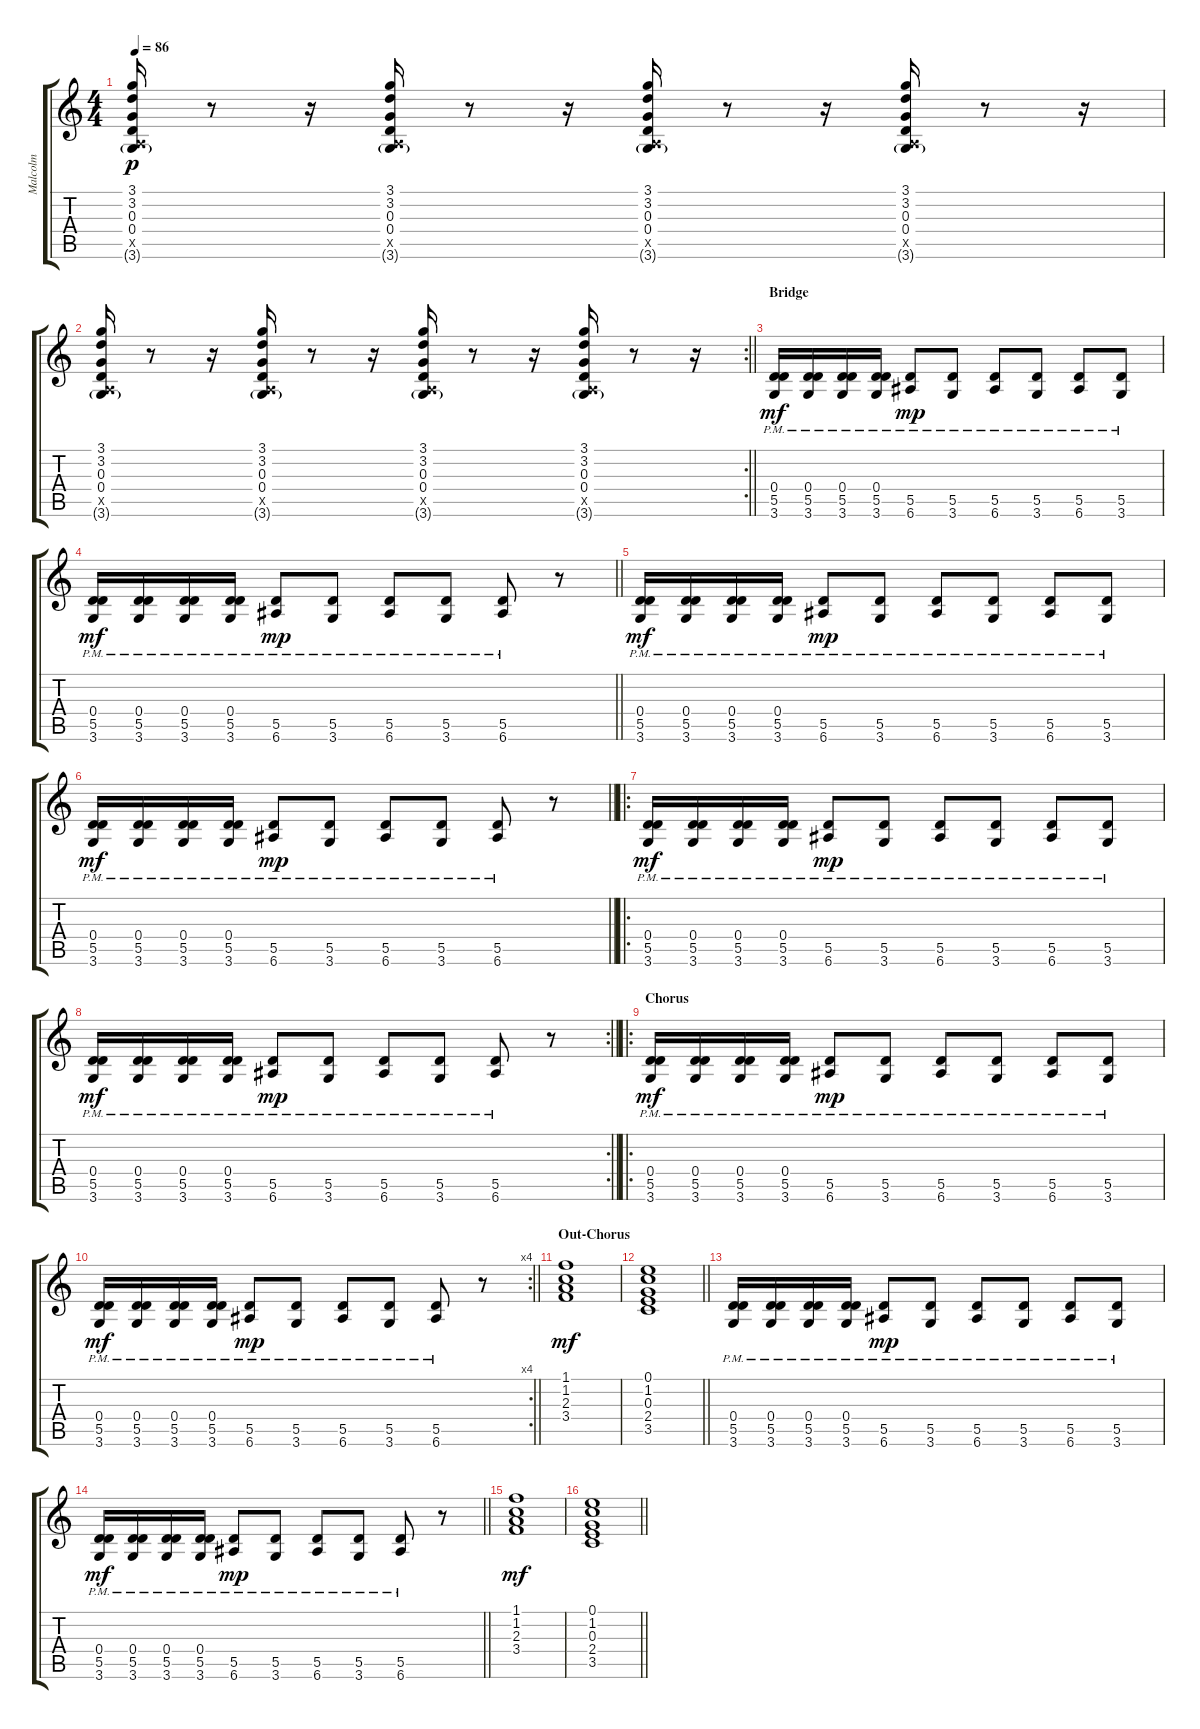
\track ("Malcolm" "Malcolm") {instrument overdrivenguitar}
\staff {score tabs}
\tuning (E4 B3 G3 D3 A2 E2) {hide}
\ts (4 4)
\tempo 86
\clef g2
\ks c
(3.1 3.2 0.3 0.4 0.5{x} 3.6{g}).16{dy p volume 7} r.8 r.16 (3.1 3.2 0.3 0.4 0.5{x} 3.6{g}).16 r.8 r.16 (3.1 3.2 0.3 0.4 0.5{x} 3.6{g}).16 r.8 r.16 (3.1 3.2 0.3 0.4 0.5{x} 3.6{g}).16 r.8 r.16 |
\rc 2
\barLineRight lightlight
(3.1 3.2 0.3 0.4 0.5{x} 3.6{g}).16 r.8 r.16 (3.1 3.2 0.3 0.4 0.5{x} 3.6{g}).16 r.8 r.16 (3.1 3.2 0.3 0.4 0.5{x} 3.6{g}).16 r.8 r.16 (3.1 3.2 0.3 0.4 0.5{x} 3.6{g}).16 r.8 r.16 |
\section ("" "Bridge")
(0.4{pm} 5.5{pm} 3.6{pm}).16{dy mf volume 11} (0.4{pm} 5.5{pm} 3.6{pm}).16 (0.4{pm} 5.5{pm} 3.6{pm}).16 (0.4{pm} 5.5{pm} 3.6{pm}).16 (5.5{pm} 6.6{pm}).8{dy mp} (5.5 3.6{pm}).8 (5.5{pm} 6.6{pm}).8 (5.5 3.6{pm}).8 (5.5{pm} 6.6{pm}).8 (5.5{pm} 3.6{pm}).8 |
\barLineRight lightlight
(0.4{pm} 5.5{pm} 3.6{pm}).16{dy mf} (0.4{pm} 5.5{pm} 3.6{pm}).16 (0.4{pm} 5.5{pm} 3.6{pm}).16 (0.4{pm} 5.5{pm} 3.6{pm}).16 (5.5{pm} 6.6{pm}).8{dy mp} (5.5{pm} 3.6{pm}).8 (5.5{pm} 6.6{pm}).8 (5.5{pm} 3.6{pm}).8 (5.5{pm} 6.6{pm}).8 r.8 |
(0.4{pm} 5.5{pm} 3.6{pm}).16{dy mf volume 7} (0.4{pm} 5.5{pm} 3.6{pm}).16 (0.4{pm} 5.5{pm} 3.6{pm}).16 (0.4{pm} 5.5{pm} 3.6{pm}).16 (5.5{pm} 6.6{pm}).8{dy mp} (5.5 3.6{pm}).8 (5.5{pm} 6.6{pm}).8 (5.5 3.6{pm}).8 (5.5{pm} 6.6{pm}).8 (5.5{pm} 3.6{pm}).8 |
\barLineRight lightlight
(0.4{pm} 5.5{pm} 3.6{pm}).16{dy mf} (0.4{pm} 5.5{pm} 3.6{pm}).16 (0.4{pm} 5.5{pm} 3.6{pm}).16 (0.4{pm} 5.5{pm} 3.6{pm}).16 (5.5{pm} 6.6{pm}).8{dy mp} (5.5{pm} 3.6{pm}).8 (5.5{pm} 6.6{pm}).8 (5.5{pm} 3.6{pm}).8 (5.5{pm} 6.6{pm}).8 r.8 |
\ro
(0.4{pm} 5.5{pm} 3.6{pm}).16{dy mf} (0.4{pm} 5.5{pm} 3.6{pm}).16 (0.4{pm} 5.5{pm} 3.6{pm}).16 (0.4{pm} 5.5{pm} 3.6{pm}).16 (5.5{pm} 6.6{pm}).8{dy mp} (5.5 3.6{pm}).8 (5.5{pm} 6.6{pm}).8 (5.5 3.6{pm}).8 (5.5{pm} 6.6{pm}).8 (5.5{pm} 3.6{pm}).8 |
\rc 2
\barLineRight lightlight
(0.4{pm} 5.5{pm} 3.6{pm}).16{dy mf} (0.4{pm} 5.5{pm} 3.6{pm}).16 (0.4{pm} 5.5{pm} 3.6{pm}).16 (0.4{pm} 5.5{pm} 3.6{pm}).16 (5.5{pm} 6.6{pm}).8{dy mp} (5.5{pm} 3.6{pm}).8 (5.5{pm} 6.6{pm}).8 (5.5{pm} 3.6{pm}).8 (5.5{pm} 6.6{pm}).8 r.8 |
\ro
\section ("" "Chorus")
(0.4{pm} 5.5{pm} 3.6{pm}).16{dy mf} (0.4{pm} 5.5{pm} 3.6{pm}).16 (0.4{pm} 5.5{pm} 3.6{pm}).16 (0.4{pm} 5.5{pm} 3.6{pm}).16 (5.5{pm} 6.6{pm}).8{dy mp} (5.5 3.6{pm}).8 (5.5{pm} 6.6{pm}).8 (5.5 3.6{pm}).8 (5.5{pm} 6.6{pm}).8 (5.5{pm} 3.6{pm}).8 |
\rc 4
\barLineRight lightlight
(0.4{pm} 5.5{pm} 3.6{pm}).16{dy mf} (0.4{pm} 5.5{pm} 3.6{pm}).16 (0.4{pm} 5.5{pm} 3.6{pm}).16 (0.4{pm} 5.5{pm} 3.6{pm}).16 (5.5{pm} 6.6{pm}).8{dy mp} (5.5{pm} 3.6{pm}).8 (5.5{pm} 6.6{pm}).8 (5.5{pm} 3.6{pm}).8 (5.5{pm} 6.6{pm}).8 r.8 |
\section ("" "Out-Chorus")
(1.1 1.2 2.3 3.4).1{dy mf} |
\barLineRight lightlight
(0.1 1.2 0.3 2.4 3.5).1 |
(0.4{pm} 5.5{pm} 3.6{pm}).16{volume 7} (0.4{pm} 5.5{pm} 3.6{pm}).16 (0.4{pm} 5.5{pm} 3.6{pm}).16 (0.4{pm} 5.5{pm} 3.6{pm}).16 (5.5{pm} 6.6{pm}).8{dy mp} (5.5 3.6{pm}).8 (5.5{pm} 6.6{pm}).8 (5.5 3.6{pm}).8 (5.5{pm} 6.6{pm}).8 (5.5{pm} 3.6{pm}).8 |
\barLineRight lightlight
(0.4{pm} 5.5{pm} 3.6{pm}).16{dy mf} (0.4{pm} 5.5{pm} 3.6{pm}).16 (0.4{pm} 5.5{pm} 3.6{pm}).16 (0.4{pm} 5.5{pm} 3.6{pm}).16 (5.5{pm} 6.6{pm}).8{dy mp} (5.5{pm} 3.6{pm}).8 (5.5{pm} 6.6{pm}).8 (5.5{pm} 3.6{pm}).8 (5.5{pm} 6.6{pm}).8 r.8 |
(1.1 1.2 2.3 3.4).1{dy mf volume 10} |
\barLineRight lightlight
(0.1 1.2 0.3 2.4 3.5).1
